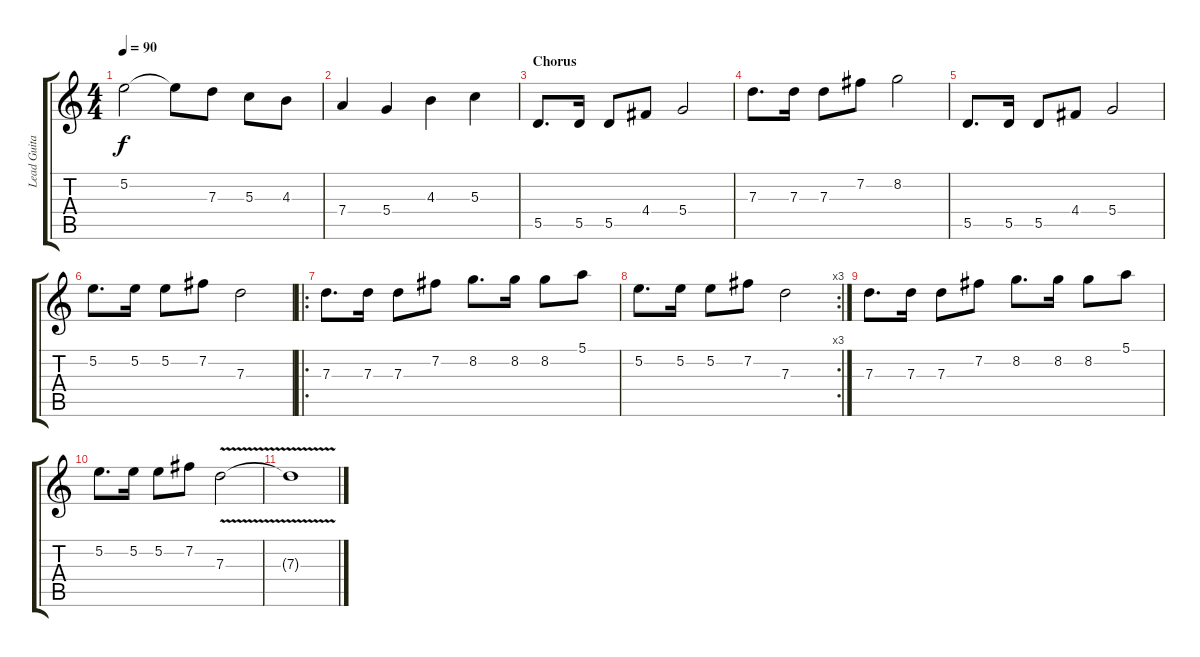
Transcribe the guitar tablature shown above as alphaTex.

\track ("Lead Guitar" "Lead Guita") {instrument electricguitarclean}
\staff {score tabs}
\tuning (E4 B3 G3 D3 A2 E2) {hide}
\ts (4 4)
\tempo 90
\clef g2
\ks c
5.2{t}.2{dy f} 5.2{t}.8 7.3.8 5.3.8 4.3.8 |
7.4.4 5.4.4 4.3.4 5.3.4 |
\section ("" "Chorus")
5.5.8{d} 5.5.16 5.5.8 4.4.8 5.4.2 |
7.3.8{d} 7.3.16 7.3.8 7.2.8 8.2.2 |
5.5.8{d} 5.5.16 5.5.8 4.4.8 5.4.2 |
5.2.8{d} 5.2.16 5.2.8 7.2.8 7.3.2 |
\ro
7.3.8{d} 7.3.16 7.3.8 7.2.8 8.2.8{d} 8.2.16 8.2.8 5.1.8 |
\rc 3
5.2.8{d} 5.2.16 5.2.8 7.2.8 7.3.2 |
7.3.8{d} 7.3.16 7.3.8 7.2.8 8.2.8{d} 8.2.16 8.2.8 5.1.8 |
5.2.8{d} 5.2.16 5.2.8 7.2.8 7.3{v}.2 |
7.3{v t}.1
